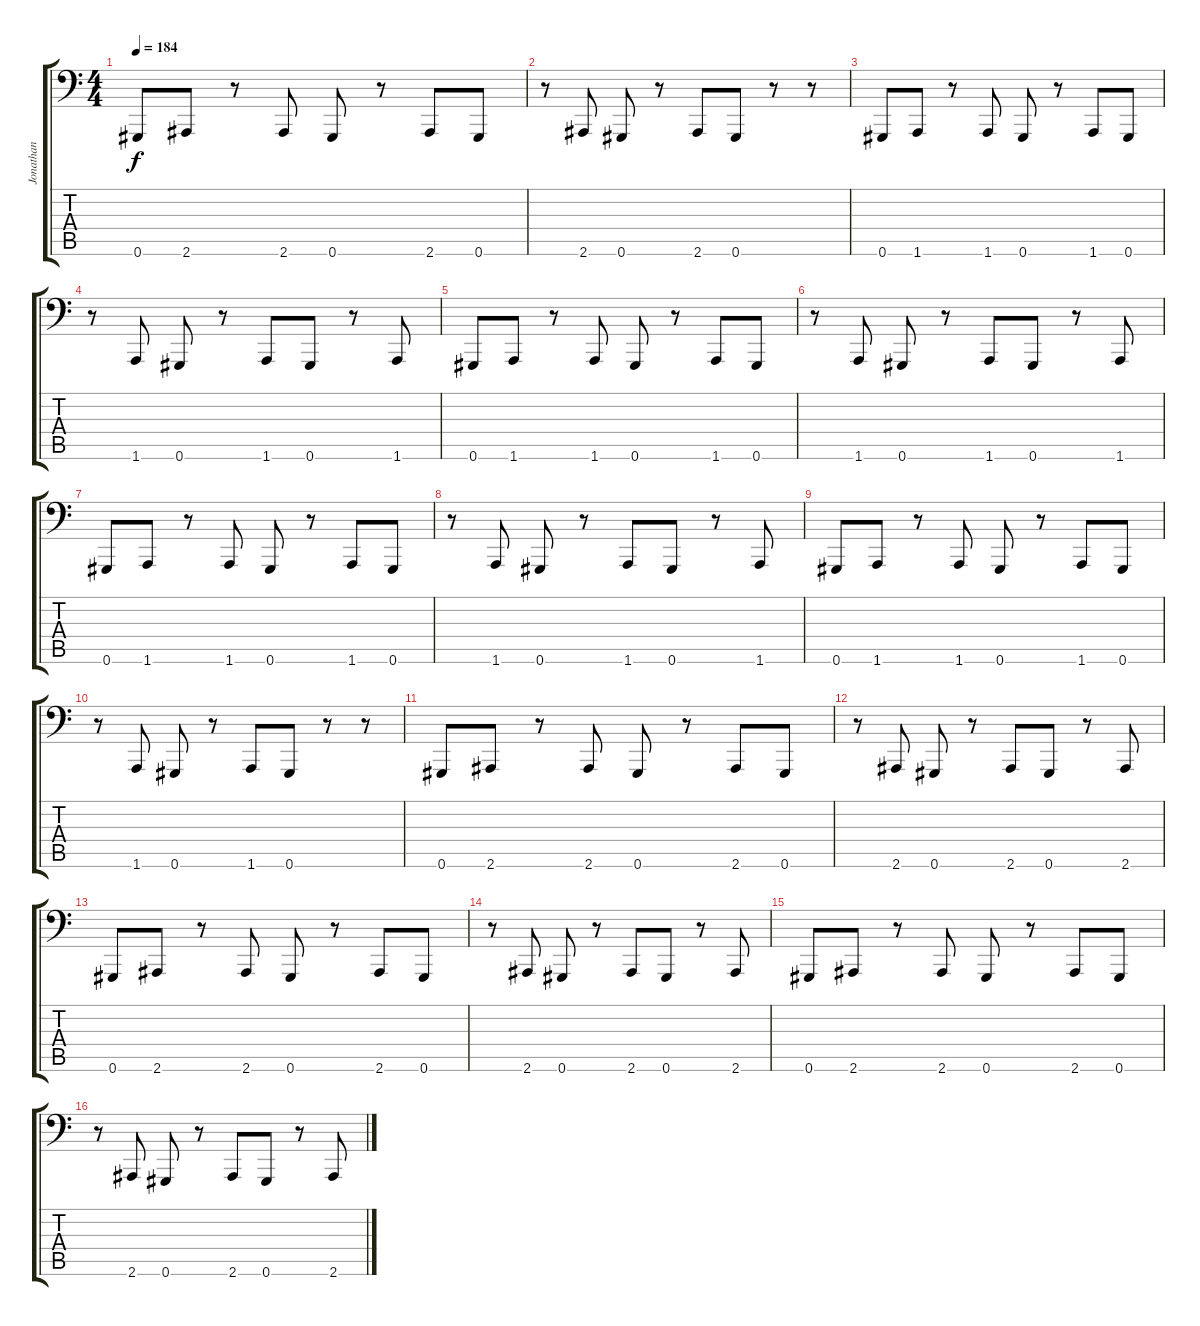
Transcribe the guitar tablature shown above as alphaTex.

\track ("Jonathan" "Jonathan") {instrument electricbassfinger}
\staff {score tabs}
\tuning (B2 Gb2 Db2 Ab1 Eb1 Ab0) {hide}
\ts (4 4)
\tempo 184
\clef f4
\ks c
0.6.8{dy f} 2.6.8 r.8 2.6.8 0.6.8 r.8 2.6.8 0.6.8 |
r.8 2.6.8 0.6.8 r.8 2.6.8 0.6.8 r.8 r.8 |
0.6.8 1.6.8 r.8 1.6.8 0.6.8 r.8 1.6.8 0.6.8 |
r.8 1.6.8 0.6.8 r.8 1.6.8 0.6.8 r.8 1.6.8 |
0.6.8 1.6.8 r.8 1.6.8 0.6.8 r.8 1.6.8 0.6.8 |
r.8 1.6.8 0.6.8 r.8 1.6.8 0.6.8 r.8 1.6.8 |
0.6.8 1.6.8 r.8 1.6.8 0.6.8 r.8 1.6.8 0.6.8 |
r.8 1.6.8 0.6.8 r.8 1.6.8 0.6.8 r.8 1.6.8 |
0.6.8 1.6.8 r.8 1.6.8 0.6.8 r.8 1.6.8 0.6.8 |
r.8 1.6.8 0.6.8 r.8 1.6.8 0.6.8 r.8 r.8 |
0.6.8 2.6.8 r.8 2.6.8 0.6.8 r.8 2.6.8 0.6.8 |
r.8 2.6.8 0.6.8 r.8 2.6.8 0.6.8 r.8 2.6.8 |
0.6.8 2.6.8 r.8 2.6.8 0.6.8 r.8 2.6.8 0.6.8 |
r.8 2.6.8 0.6.8 r.8 2.6.8 0.6.8 r.8 2.6.8 |
0.6.8 2.6.8 r.8 2.6.8 0.6.8 r.8 2.6.8 0.6.8 |
r.8 2.6.8 0.6.8 r.8 2.6.8 0.6.8 r.8 2.6.8
